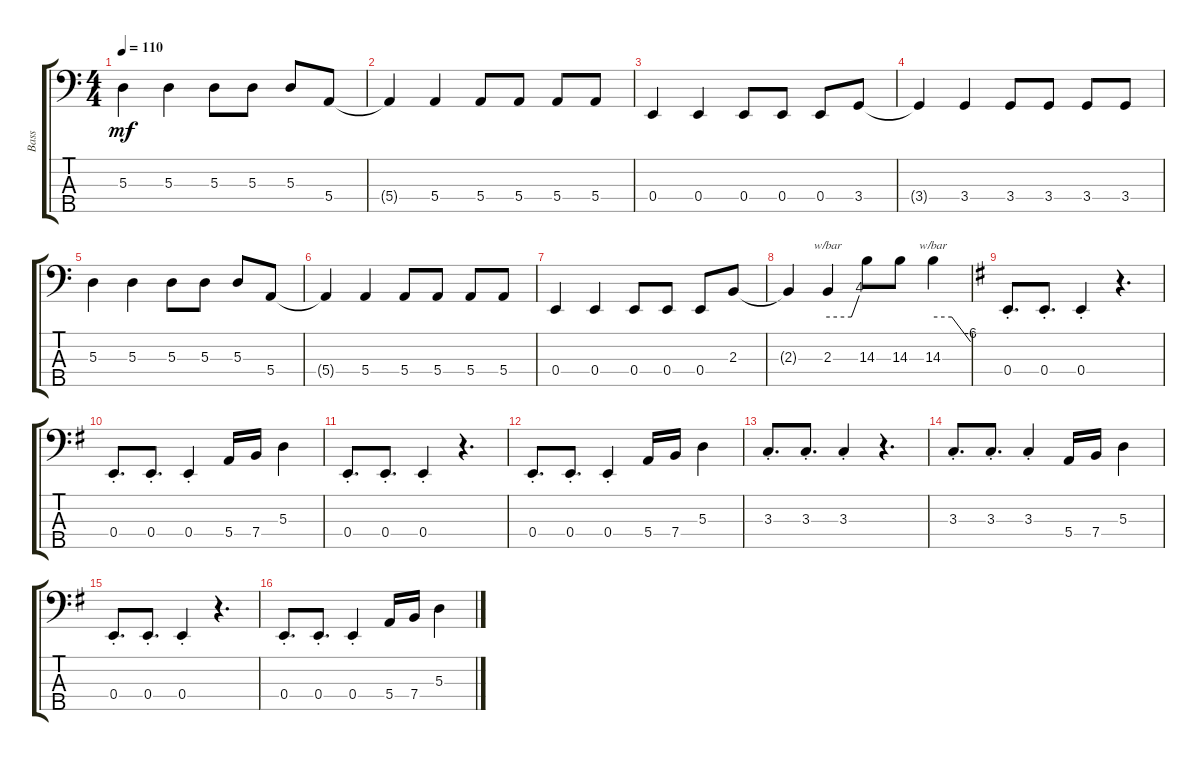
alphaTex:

\track ("Bass" "Bass") {instrument electricbassfinger}
\staff {score tabs}
\tuning (G2 D2 A1 E1 B0) {hide}
\ts (4 4)
\tempo 110
\clef f4
\ks c
5.3.4{dy mf} 5.3.4 5.3.8 5.3.8 5.3.8 5.4.8 |
5.4{t}.4 5.4.4 5.4.8 5.4.8 5.4.8 5.4.8 |
0.4.4 0.4.4 0.4.8 0.4.8 0.4.8 3.4.8 |
3.4{t}.4 3.4.4 3.4.8 3.4.8 3.4.8 3.4.8 |
5.3.4 5.3.4 5.3.8 5.3.8 5.3.8 5.4.8 |
5.4{t}.4 5.4.4 5.4.8 5.4.8 5.4.8 5.4.8 |
0.4.4 0.4.4 0.4.8 0.4.8 0.4.8 2.3.8 |
2.3{t}.4 2.3.4{tbe (custom default 0 0 45 0 60 16 60 16)} 14.3.8 14.3.8 14.3.4{tbe (custom default 0 0 30 0 60 -24)} |
\ks g
0.4{st}.8{d} 0.4{st}.8{d} 0.4{st}.4 r.4{d} |
0.4{st}.8{d} 0.4{st}.8{d} 0.4{st}.4 5.4.16 7.4.16 5.3.4 |
0.4{st}.8{d} 0.4{st}.8{d} 0.4{st}.4 r.4{d} |
0.4{st}.8{d} 0.4{st}.8{d} 0.4{st}.4 5.4.16 7.4.16 5.3.4 |
3.3{st}.8{d} 3.3{st}.8{d} 3.3{st}.4 r.4{d} |
3.3{st}.8{d} 3.3{st}.8{d} 3.3{st}.4 5.4.16 7.4.16 5.3.4 |
0.4{st}.8{d} 0.4{st}.8{d} 0.4{st}.4 r.4{d} |
0.4{st}.8{d} 0.4{st}.8{d} 0.4{st}.4 5.4.16 7.4.16 5.3.4
